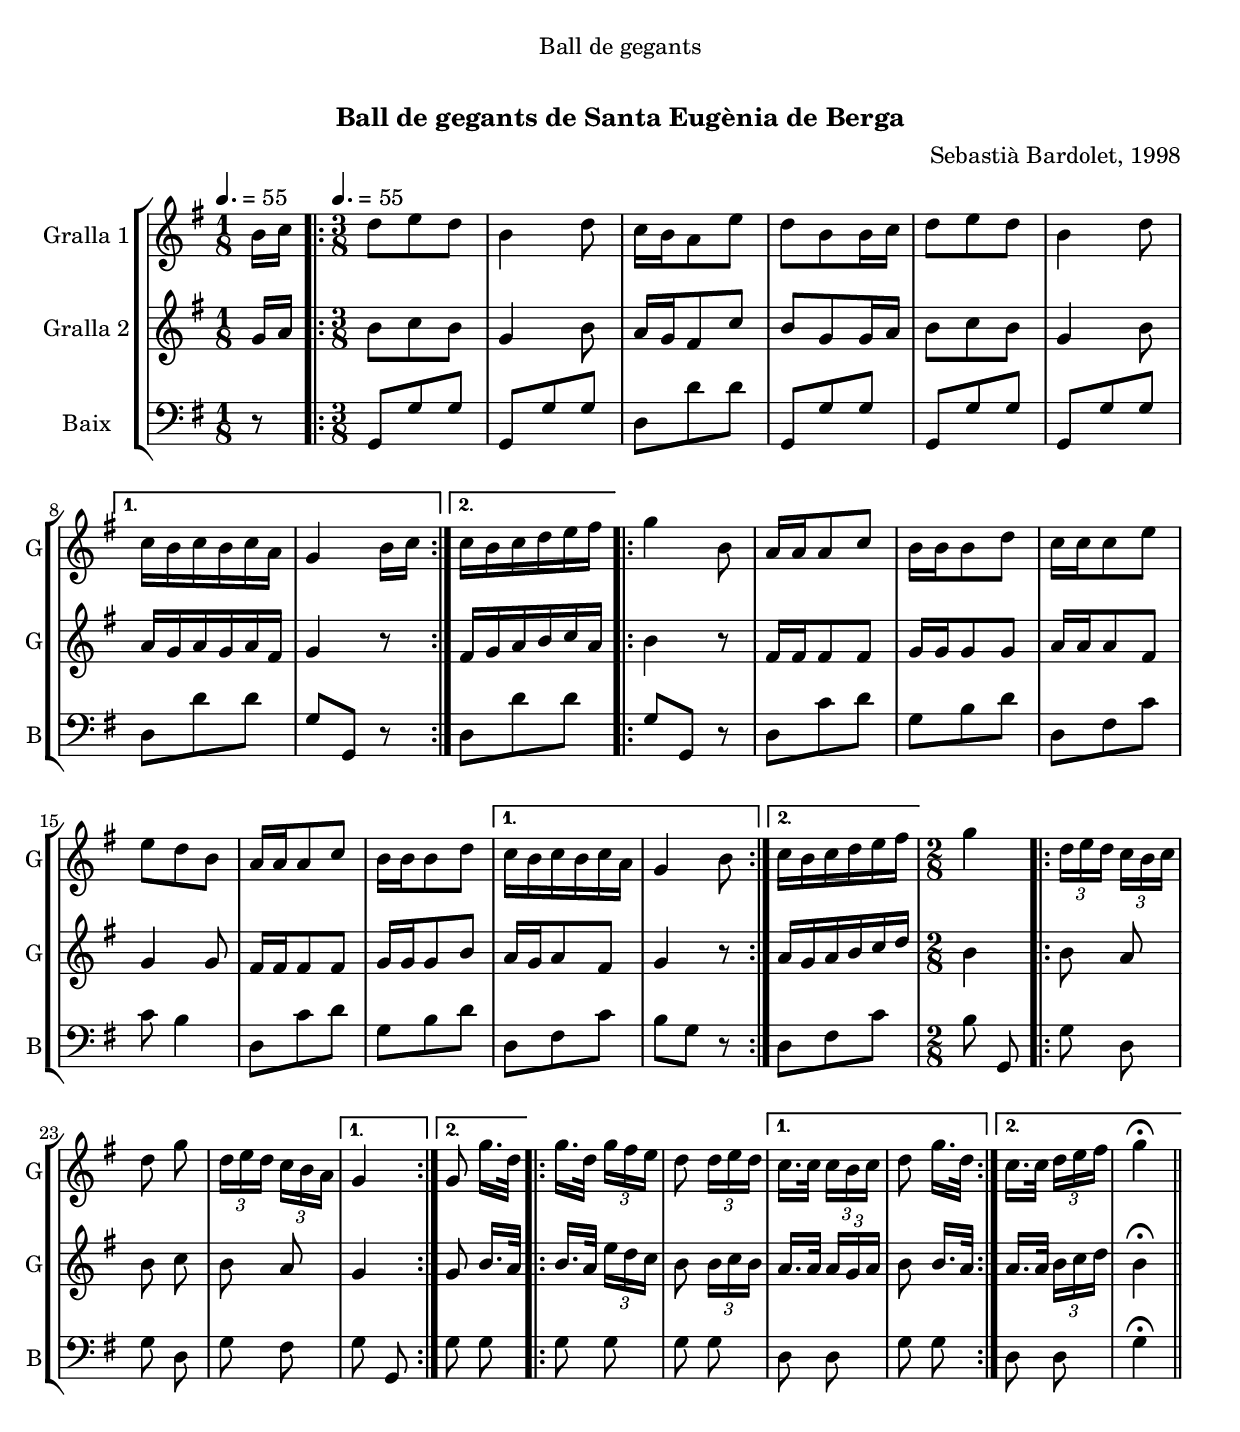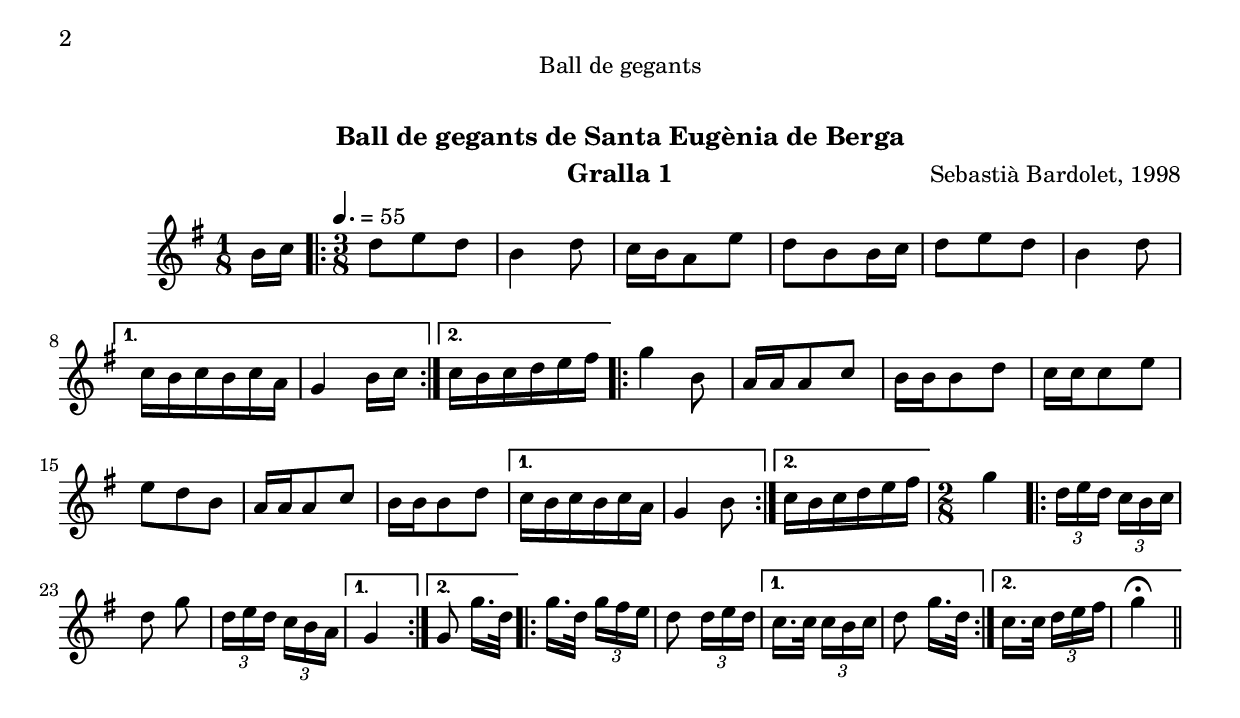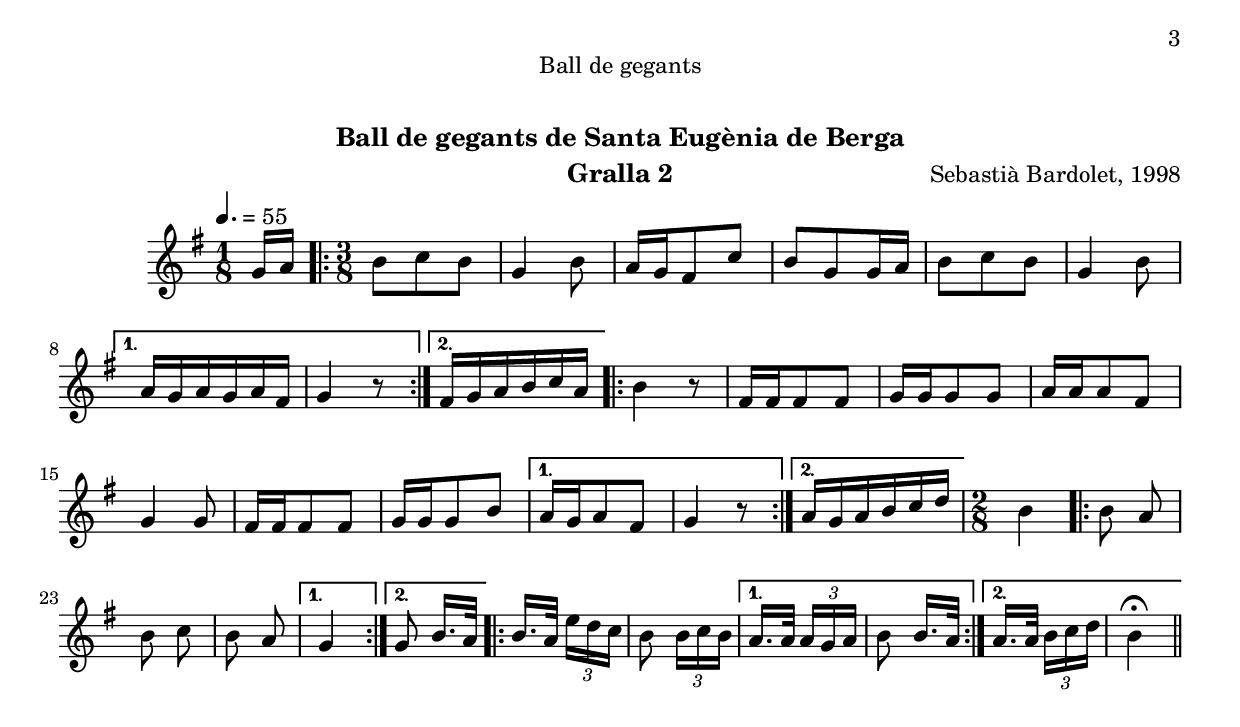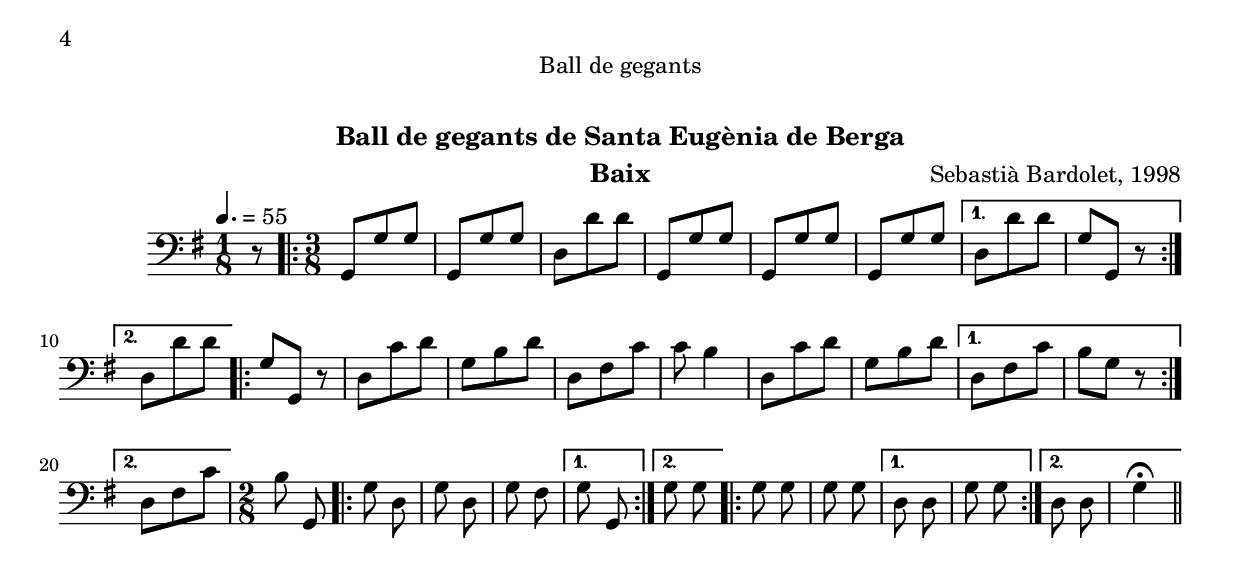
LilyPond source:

\version "2.22.1"

\header {
  dedication="Ball de gegants"
  title="  "
  subtitle="Ball de gegants de Santa Eugènia de Berga"
  subsubtitle=""
  poet=""
  meter=""
  piece=""
  composer="Sebastià Bardolet, 1998"
  arranger=""
  opus=""
  instrument=""
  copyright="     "
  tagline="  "
}

liniaroAa =
\relative b'
{
  \clef treble
  \key g \major
  \time 1/8
  b16 c \tempo 4. = 55  |
  \time 3/8   \repeat volta 2 { d8 e d  |
  b4 d8  |
  c16 b a8 e'  |
  %05
  d8 b b16 c  |
  d8 e d  |
  b4 d8 }
  \alternative { { c16 b c b c a  |
  g4 b16 c }
  %10
  { c16 b c d e fis } }
  \repeat volta 2 {
  g4 b,8  |
  a16 a a8 c  |
  b16 b b8 d  |
  c16 c c8 e  |
  %15
  e8 d b  |
  a16 a a8 c  |
  b16 b b8 d }
  \alternative { { c16 b c b c a  |
  g4 b8 }
  %20
  { c16 b c d e fis } }
  \time 2/8   g4  |
  \repeat volta 2 { \times 2/3 { d16 e d } \times 2/3 { c b c }  |
  d8 g  |
  \times 2/3 { d16 e d } \times 2/3 { c b a } }
  %25
  \alternative { { g4 }
  { g8 g'16. d32 } }
  \repeat volta 2 {
  g16. d32 \times 2/3 { g16 fis e }  |
  d8 \times 2/3 { d16 e d } }
  \alternative { { c16. c32 \times 2/3 { c16 b c }  |
  %30
  d8 g16. d32 }
  { c16. c32 \times 2/3 { d16 e fis }  |
  g4 \fermata } } \bar "||"
}

liniaroAb =
\relative g'
{
  \tempo 4. = 55
  \clef treble
  \key g \major
  \time 1/8
  g16 a  |
  \time 3/8   \repeat volta 2 { b8 c b  |
  g4 b8  |
  a16 g fis8 c'  |
  %05
  b8 g g16 a  |
  b8 c b  |
  g4 b8 }
  \alternative { { a16 g a g a fis  |
  g4 r8 }
  %10
  { fis16 g a b c a } }
  \repeat volta 2 {
  b4 r8  |
  fis16 fis fis8 fis  |
  g16 g g8 g  |
  a16 a a8 fis  |
  %15
  g4 g8  |
  fis16 fis fis8 fis  |
  g16 g g8 b }
  \alternative { { a16 g a8 fis  |
  g4 r8 }
  %20
  { a16 g a b c d } }
  \time 2/8   b4  |
  \repeat volta 2 { b8 a  |
  b8 c  |
  b8 a }
  %25
  \alternative { { g4 }
  { g8 b16. a32 } }
  \repeat volta 2 {
  b16. a32 \times 2/3 { e'16 d c }  |
  b8 \times 2/3 { b16 c b } }
  \alternative { { a16. a32 \times 2/3 { a16 g a }  |
  %30
  b8 b16. a32 }
  { a16. a32 \times 2/3 { b16 c d }  |
  b4 \fermata } } \bar "||"
}

liniaroAc =
\relative g,
{
  \tempo 4. = 55
  \clef bass
  \key g \major
  \time 1/8
  r8  |
  \time 3/8   \repeat volta 2 { g8 g' g  |
  g,8 g' g  |
  d8 d' d  |
  %05
  g,,8 g' g  |
  g,8 g' g  |
  g,8 g' g }
  \alternative { { d8 d' d  |
  g,8 g, r }
  %10
  { d'8 d' d } }
  \repeat volta 2 {
  g,8 g, r  |
  d'8 c' d  |
  g,8 b d  |
  d,8 fis c'  |
  %15
  c8 b4  |
  d,8 c' d  |
  g,8 b d }
  \alternative { { d,8 fis c'  |
  b8 g r }
  %20
  { d8 fis c' } }
  \time 2/8   b8 g,  |
  \repeat volta 2 { g'8 d  |
  g8 d  |
  g8 fis }
  %25
  \alternative { { g8 g, }
  { g'8 g } }
  \repeat volta 2 {
  g8 g  |
  g8 g }
  \alternative { { d8 d  |
  %30
  g8 g }
  { d8 d  |
  g4 \fermata } } \bar "||"
}

\bookpart {
  \score {
    \new StaffGroup {
      \override Score.RehearsalMark #'self-alignment-X = #LEFT
      <<
        \new Staff \with {instrumentName = #"Gralla 1" shortInstrumentName = #"G"} \liniaroAa
        \new Staff \with {instrumentName = #"Gralla 2" shortInstrumentName = #"G"} \liniaroAb
        \new Staff \with {instrumentName = #"Baix" shortInstrumentName = #"B"} \liniaroAc
      >>
    }
    \layout {}
  }
  \score { \unfoldRepeats
    \new StaffGroup {
      \override Score.RehearsalMark #'self-alignment-X = #LEFT
      <<
        \new Staff \with {instrumentName = #"Gralla 1" shortInstrumentName = #"G"} \liniaroAa
        \new Staff \with {instrumentName = #"Gralla 2" shortInstrumentName = #"G"} \liniaroAb
        \new Staff \with {instrumentName = #"Baix" shortInstrumentName = #"B"} \liniaroAc
      >>
    }
    \midi {}
  }
}

\bookpart {
  \header {instrument="Gralla 1"}
  \score {
    \new StaffGroup {
      \override Score.RehearsalMark #'self-alignment-X = #LEFT
      <<
        \new Staff \liniaroAa
      >>
    }
    \layout {}
  }
  \score { \unfoldRepeats
    \new StaffGroup {
      \override Score.RehearsalMark #'self-alignment-X = #LEFT
      <<
        \new Staff \liniaroAa
      >>
    }
    \midi {}
  }
}

\bookpart {
  \header {instrument="Gralla 2"}
  \score {
    \new StaffGroup {
      \override Score.RehearsalMark #'self-alignment-X = #LEFT
      <<
        \new Staff \liniaroAb
      >>
    }
    \layout {}
  }
  \score { \unfoldRepeats
    \new StaffGroup {
      \override Score.RehearsalMark #'self-alignment-X = #LEFT
      <<
        \new Staff \liniaroAb
      >>
    }
    \midi {}
  }
}

\bookpart {
  \header {instrument="Baix"}
  \score {
    \new StaffGroup {
      \override Score.RehearsalMark #'self-alignment-X = #LEFT
      <<
        \new Staff \liniaroAc
      >>
    }
    \layout {}
  }
  \score { \unfoldRepeats
    \new StaffGroup {
      \override Score.RehearsalMark #'self-alignment-X = #LEFT
      <<
        \new Staff \liniaroAc
      >>
    }
    \midi {}
  }
}

